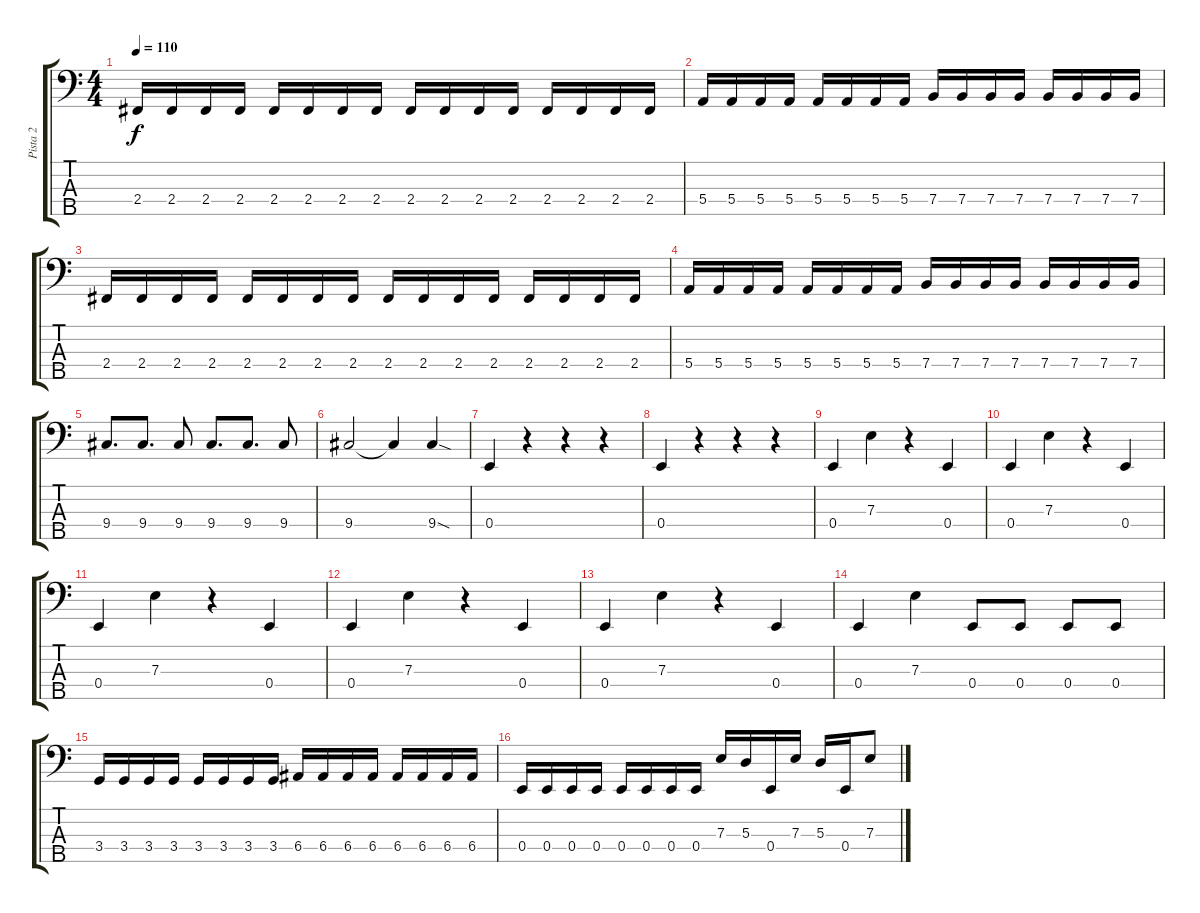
\track ("Pista 2" "Pista 2") {instrument electricbassfinger}
\staff {score tabs}
\tuning (G2 D2 A1 E1 B0) {hide}
\ts (4 4)
\tempo 110
\clef f4
\ks c
2.4.16{dy f} 2.4.16 2.4.16 2.4.16 2.4.16 2.4.16 2.4.16 2.4.16 2.4.16 2.4.16 2.4.16 2.4.16 2.4.16 2.4.16 2.4.16 2.4.16 |
5.4.16 5.4.16 5.4.16 5.4.16 5.4.16 5.4.16 5.4.16 5.4.16 7.4.16 7.4.16 7.4.16 7.4.16 7.4.16 7.4.16 7.4.16 7.4.16 |
2.4.16 2.4.16 2.4.16 2.4.16 2.4.16 2.4.16 2.4.16 2.4.16 2.4.16 2.4.16 2.4.16 2.4.16 2.4.16 2.4.16 2.4.16 2.4.16 |
5.4.16 5.4.16 5.4.16 5.4.16 5.4.16 5.4.16 5.4.16 5.4.16 7.4.16 7.4.16 7.4.16 7.4.16 7.4.16 7.4.16 7.4.16 7.4.16 |
9.4.8{d} 9.4.8{d} 9.4.8 9.4.8{d} 9.4.8{d} 9.4.8 |
9.4.2 9.4{t}.4 9.4{sod}.4 |
0.4.4 r.4 r.4 r.4 |
0.4.4 r.4 r.4 r.4 |
0.4.4 7.3.4 r.4 0.4.4 |
0.4.4 7.3.4 r.4 0.4.4 |
0.4.4 7.3.4 r.4 0.4.4 |
0.4.4 7.3.4 r.4 0.4.4 |
0.4.4 7.3.4 r.4 0.4.4 |
0.4.4 7.3.4 0.4.8 0.4.8 0.4.8 0.4.8 |
3.4.16 3.4.16 3.4.16 3.4.16 3.4.16 3.4.16 3.4.16 3.4.16 6.4.16 6.4.16 6.4.16 6.4.16 6.4.16 6.4.16 6.4.16 6.4.16 |
0.4.16 0.4.16 0.4.16 0.4.16 0.4.16 0.4.16 0.4.16 0.4.16 7.3.16 5.3.16 0.4.16 7.3.16 5.3.16 0.4.16 7.3.8
